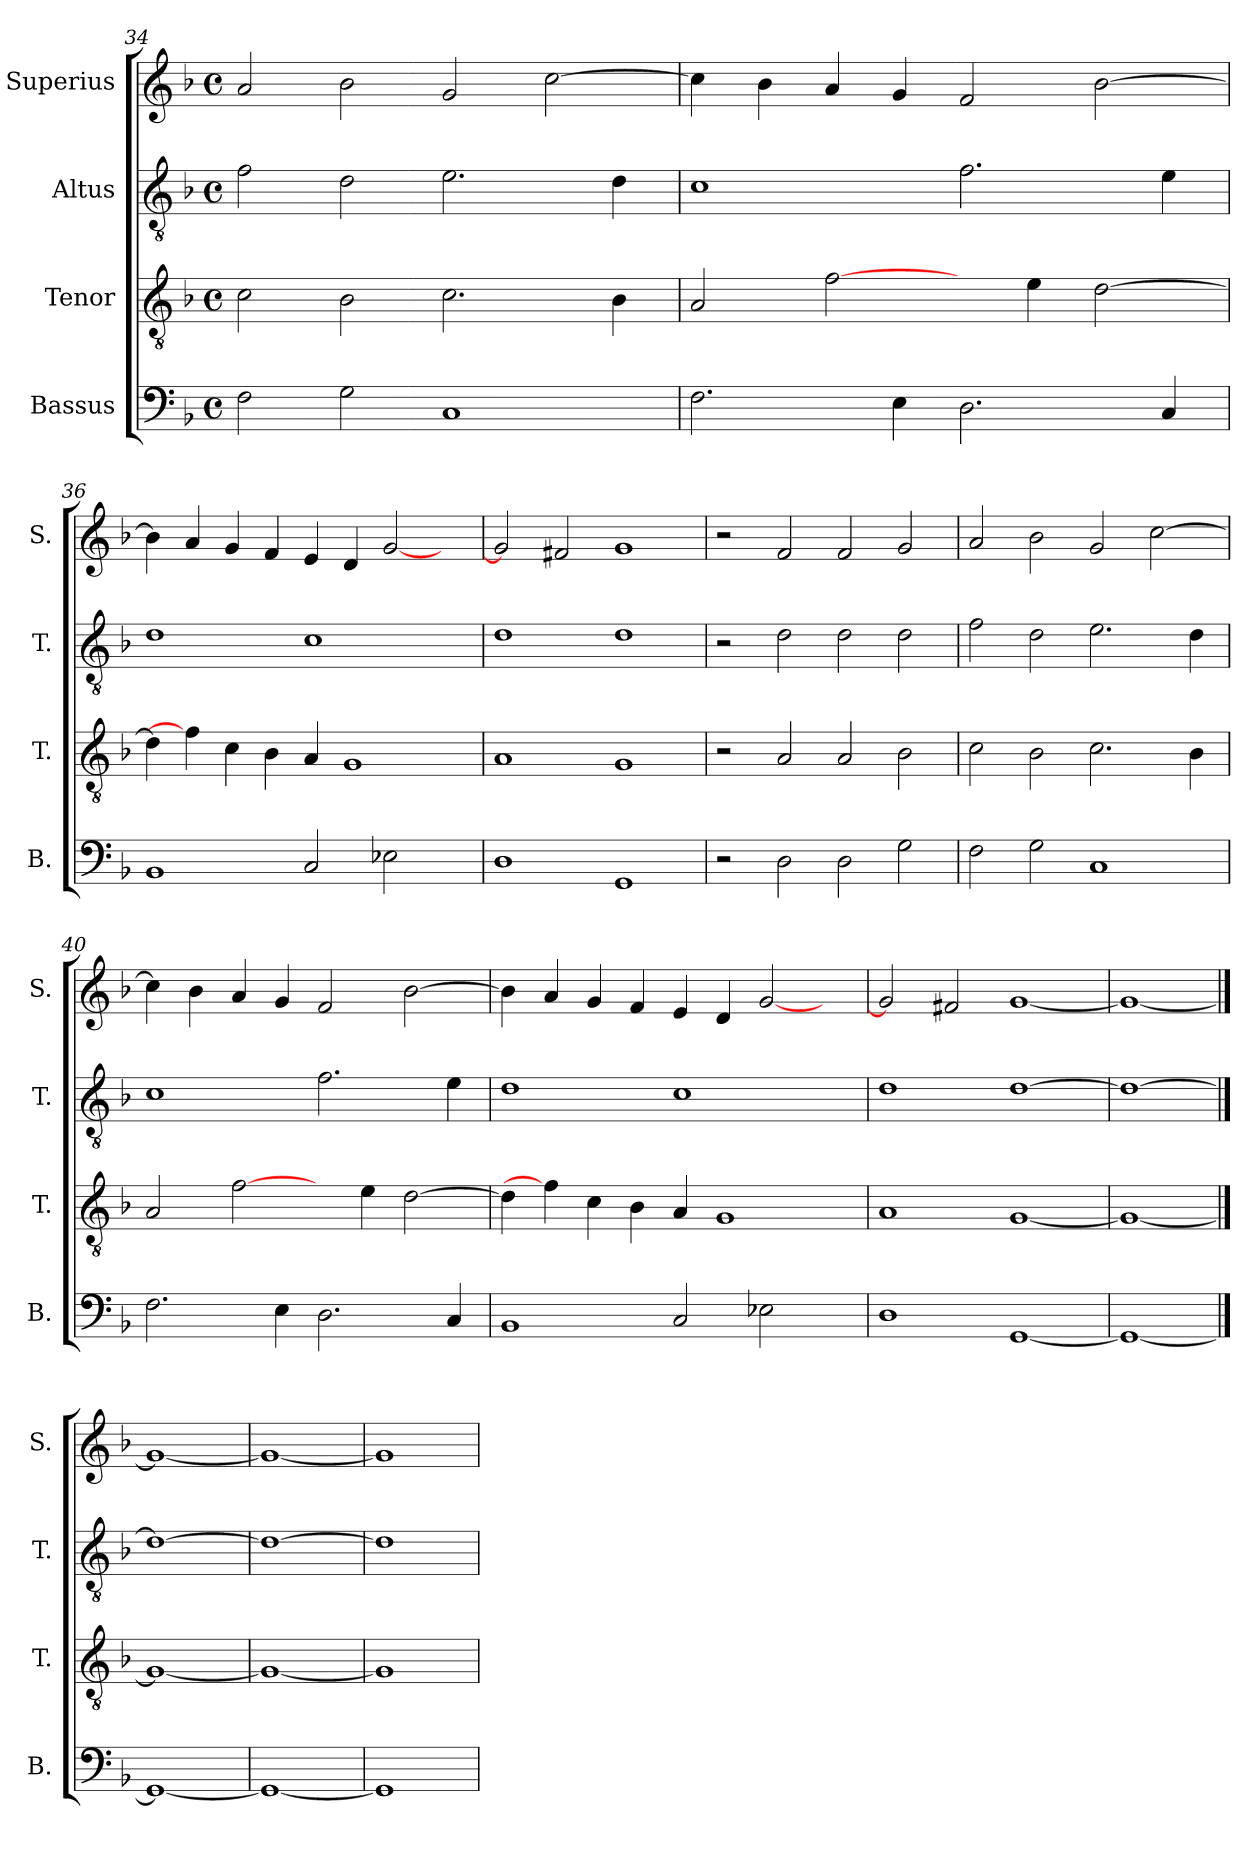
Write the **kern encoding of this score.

**kern	**kern	**kern	**kern
*part4	*part3	*part2	*part1
*staff4	*staff3	*staff2	*staff1
*I"Bassus	*I"Tenor	*I"Altus	*I"Superius
*I'B.	*I'T.	*I'T.	*I'S.
*clefF4	*clefGv2	*clefGv2	*clefG2
*	*ITrd7c12	*ITrd7c12	*
*k[b-]	*k[b-]	*k[b-]	*k[b-]
*F:	*F:	*F:	*F:
*M4/4	*M4/4	*M4/4	*M4/4
*met(c)	*met(c)	*met(c)	*met(c)
=34	=34	=34	=34
2Fi\	2Ci\	2Fi\	2ai/
2Gi\	2BB-i\	2Di\	2b-i\
1Ci	2.Ci\	2.Ei\	2gi/
.	.	.	[>2cci\
.	4BB-i\	4Di\	.
=35	=35	=35	=35
2.Fi\	2AAi/	1Ci	4cci\]
.	.	.	4b-i\
.	[2Fi\	.	4ai/
4Ei\	.	.	4gi/
2.Di\	4ryy	2.Fi\	2fi/
.	4Ei\	.	.
.	[>2Di\	.	[>2b-i\
4Ci/	.	4Ei\	.
!!LO:LB:g=z
=36	=36	=36	=36
1BB-i	4Di\]	1Di	4b-i\]
.	4Fi\]	.	4ai/
.	4Ci\	.	4gi/
.	4BB-i\	.	4fi/
2Ci/	4AAi/	1Ci	4ei/
.	1GGi	.	4di/
2E-Xi\	.	.	[<2gi/
4ryy	.	4ryy	4ryy
=37	=37	=37	=37
1Di	1AAi	1Di	2gi/]
.	.	.	2f#Xi/
1GGi	1GGi	1Di	1gi
=38	=38	=38	=38
2r	2r	2r	2r
2Di\	2AAi/	2Di\	2fi/
2Di\	2AAi/	2Di\	2fi/
2Gi\	2BB-i\	2Di\	2gi/
=39	=39	=39	=39
2Fi\	2Ci\	2Fi\	2ai/
2Gi\	2BB-i\	2Di\	2b-i\
1Ci	2.Ci\	2.Ei\	2gi/
.	.	.	[>2cci\
.	4BB-i\	4Di\	.
!!LO:LB:g=z
=40	=40	=40	=40
2.Fi\	2AAi/	1Ci	4cci\]
.	.	.	4b-i\
.	[2Fi\	.	4ai/
4Ei\	.	.	4gi/
2.Di\	4ryy	2.Fi\	2fi/
.	4Ei\	.	.
.	[>2Di\	.	[>2b-i\
4Ci/	.	4Ei\	.
=41	=41	=41	=41
1BB-i	4Di\]	1Di	4b-i\]
.	4Fi\]	.	4ai/
.	4Ci\	.	4gi/
.	4BB-i\	.	4fi/
2Ci/	4AAi/	1Ci	4ei/
.	1GGi	.	4di/
2E-Xi\	.	.	[<2gi/
4ryy	.	4ryy	4ryy
=42	=42	=42	=42
1Di	1AAi	1Di	2gi/]
.	.	.	2f#Xi/
[<1GGi	[<1GGi	[>1Di	[<1gi
=43	=43	=43	=43
1GGi_<	1GGi_<	1Di_>	1gi_<
==44	==44	==44	==44
1GGi_	1GGi_	1Di_	1gi_
=45	=45	=45	=45
1GGi_	1GGi_	1Di_	1gi_
=46	=46	=46	=46
1GGi]	1GGi]	1Di]	1gi]
=	=	=	=
*-	*-	*-	*-
